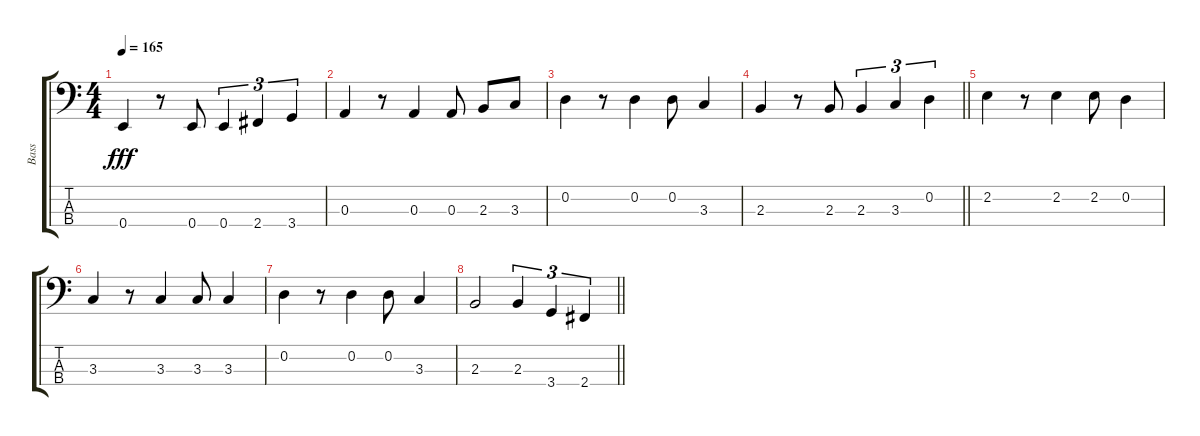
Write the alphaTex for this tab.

\track ("Bass" "Bass") {instrument electricbasspick}
\staff {score tabs}
\tuning (G2 D2 A1 E1) {hide}
\ts (4 4)
\tempo 165
\clef f4
\ks c
0.4.4{dy fff} r.8 0.4.8 0.4.4{tu (3 2)} 2.4.4{tu (3 2)} 3.4.4{tu (3 2)} |
0.3.4 r.8 0.3.4 0.3.8 2.3.8 3.3.8 |
0.2.4 r.8 0.2.4 0.2.8 3.3.4 |
\barLineRight lightlight
2.3.4 r.8 2.3.8 2.3.4{tu (3 2)} 3.3.4{tu (3 2)} 0.2.4{tu (3 2)} |
2.2.4 r.8 2.2.4 2.2.8 0.2.4 |
3.3.4 r.8 3.3.4 3.3.8 3.3.4 |
0.2.4 r.8 0.2.4 0.2.8 3.3.4 |
\barLineRight lightlight
2.3.2 2.3.4{tu (3 2)} 3.4.4{tu (3 2)} 2.4.4{tu (3 2)}
